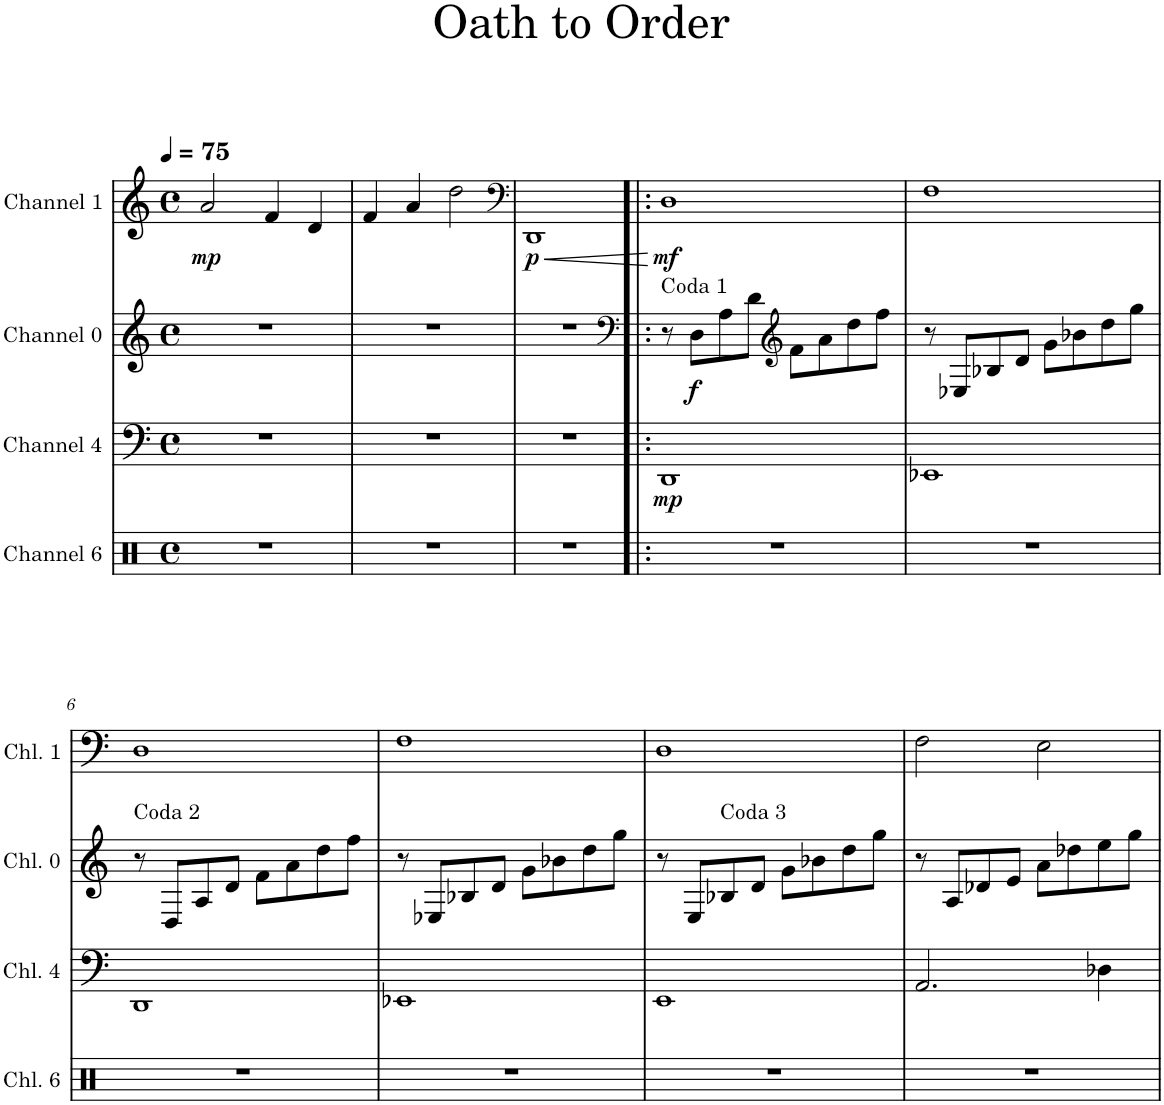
**kern	**kern	**dynam	**kern	**dynam	**kern	**dynam
*part4	*part3	*part3	*part2	*part2	*part1	*part1
*staff4	*staff3	*staff3	*staff2	*staff2	*staff1	*staff1
*I"Channel 6	*I"Channel 4	*	*I"Channel 0	*	*I"Channel 1	*
*I'Chl. 6	*I'Chl. 4	*	*I'Chl. 0	*	*I'Chl. 1	*
*clefX	*clefF4	*	*clefG2	*	*clefG2	*
*k[]	*k[]	*	*k[]	*	*k[]	*
*M4/4	*M4/4	*	*M4/4	*	*M4/4	*
*met(c)	*met(c)	*	*met(c)	*	*met(c)	*
*MM75	*MM75	*	*MM75	*	*MM75	*
=1	=1	=1	=1	=1	=1	=1
!	!	!	!	!	!	!LO:DY:b
1r	1r	.	1r	.	2a/	mp
.	.	.	.	.	4f/	.
.	.	.	.	.	4d/	.
=2	=2	=2	=2	=2	=2	=2
1r	1r	.	1r	.	4f/	.
.	.	.	.	.	4a/	.
.	.	.	.	.	2dd\	.
=3	=3	=3	=3	=3	=3	=3
*	*	*	*	*	*clefF4	*
!	!	!	!	!	!	!LO:HP:b
!	!	!	!	!	!	!LO:DY:n=1:b
1r	1r	.	1r	.	1DD	< p
.	.	.	.	.	.	[
=4!|:	=4!|:	=4!|:	=4!|:	=4!|:	=4!|:	=4!|:
*	*	*	*clefF4	*	*	*
!	!	!	!LO:TX:a:t=Coda 1	!	!	!
!	!	!LO:DY:b	!	!	!	!LO:DY:b
1r	1DD	mp	8r	.	1D	mf
!	!	!	!	!LO:DY:b	!	!
.	.	.	8D\L	f	.	.
.	.	.	8A\	.	.	.
.	.	.	8d\J	.	.	.
*	*	*	*clefG2	*	*	*
.	.	.	8f\L	.	.	.
.	.	.	8a\	.	.	.
.	.	.	8dd\	.	.	.
.	.	.	8ff\J	.	.	.
=5	=5	=5	=5	=5	=5	=5
1r	1EE-X	.	8r	.	1F	.
.	.	.	8E-X/L	.	.	.
.	.	.	8B-X/	.	.	.
.	.	.	8d/J	.	.	.
.	.	.	8g\L	.	.	.
.	.	.	8b-X\	.	.	.
.	.	.	8dd\	.	.	.
.	.	.	8gg\J	.	.	.
!!LO:LB:g=z
=6	=6	=6	=6	=6	=6	=6
!	!	!	!LO:TX:a:t=Coda 2	!	!	!
1r	1DD	.	8r	.	1D	.
.	.	.	8D/L	.	.	.
.	.	.	8A/	.	.	.
.	.	.	8d/J	.	.	.
.	.	.	8f\L	.	.	.
.	.	.	8a\	.	.	.
.	.	.	8dd\	.	.	.
.	.	.	8ff\J	.	.	.
=7	=7	=7	=7	=7	=7	=7
1r	1EE-X	.	8r	.	1F	.
.	.	.	8E-X/L	.	.	.
.	.	.	8B-X/	.	.	.
.	.	.	8d/J	.	.	.
.	.	.	8g\L	.	.	.
.	.	.	8b-X\	.	.	.
.	.	.	8dd\	.	.	.
.	.	.	8gg\J	.	.	.
=8	=8	=8	=8	=8	=8	=8
1r	1EE	.	8r	.	1D	.
.	.	.	8E/L	.	.	.
!	!	!	!LO:TX:a:t=Coda 3	!	!	!
.	.	.	8B-X/	.	.	.
.	.	.	8d/J	.	.	.
.	.	.	8g\L	.	.	.
.	.	.	8b-X\	.	.	.
.	.	.	8dd\	.	.	.
.	.	.	8gg\J	.	.	.
=9	=9	=9	=9	=9	=9	=9
1r	2.AA/	.	8r	.	2F\	.
.	.	.	8A/L	.	.	.
.	.	.	8d-X/	.	.	.
.	.	.	8e/J	.	.	.
.	.	.	8a\L	.	2E\	.
.	.	.	8dd-X\	.	.	.
.	4D-X\	.	8ee\	.	.	.
.	.	.	8gg\J	.	.	.
=	=	=	=	=	=	=
*-	*-	*-	*-	*-	*-	*-
